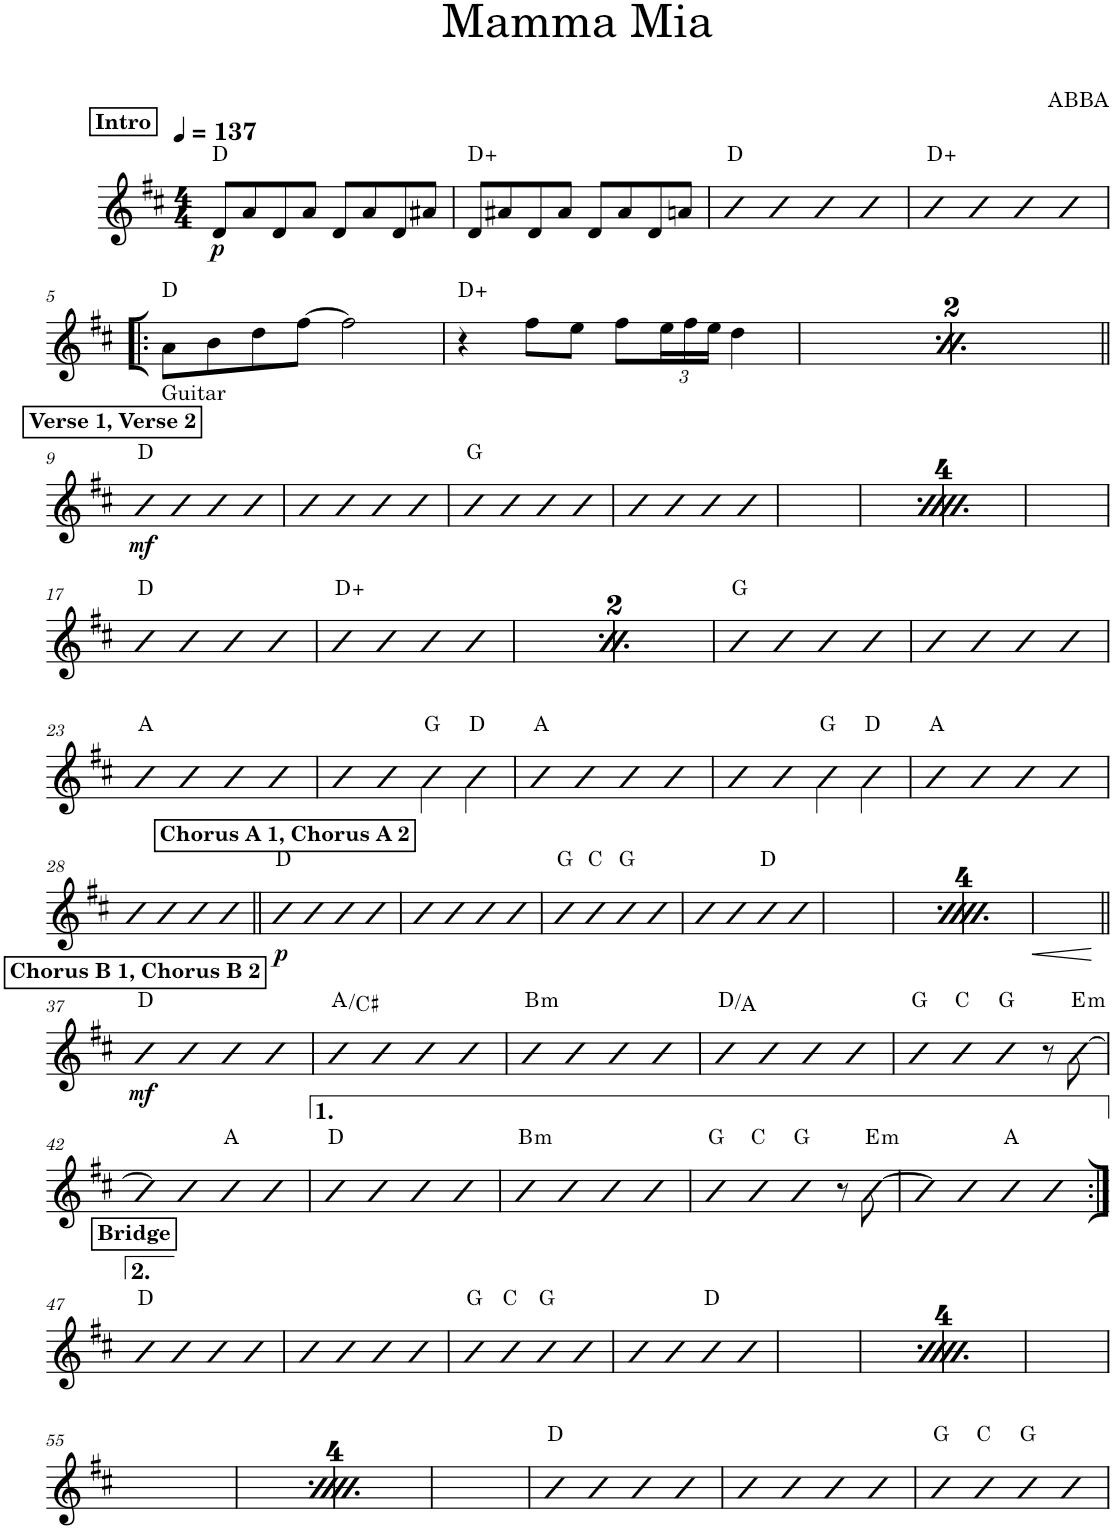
**kern	**dynam	**harte
*part1	*part1	*part1
*staff1	*staff1	*
*I"Piano	*	*
*I'Pno.	*	*
*clefG2	*	*
*k[f#c#]	*	*
*M4/4	*	*
*MM137	*	*
!!LO:REH:place=s1:a:B:cj:t=Intro
=1	=1	=1
!	!LO:DY:b	!
8d/L	p	D:maj
8a/	.	.
8d/	.	.
8a/J	.	.
8d/L	.	.
8a/	.	.
8d/	.	.
8a#X/J	.	.
=2	=2	=2
8d/L	.	D:aug
8a#X/	.	.
8d/	.	.
8a#/J	.	.
8d/L	.	.
8a#/	.	.
8d/	.	.
8an/J	.	.
=3	=3	=3
4b	.	D:maj
4b	.	.
4b	.	.
4b	.	.
=4	=4	=4
4b	.	D:aug
4b	.	.
4b	.	.
4b	.	.
!!LO:LB:g=z
=5!|:	=5!|:	=5!|:
!LO:TX:b:t=Guitar	!	!
8a\L	.	D:maj
8b\	.	.
8dd\	.	.
[8ff#\J	.	.
2ff#\]	.	.
=6	=6	=6
4r	.	D:aug
8ff#\L	.	.
8ee\J	.	.
8ff#\L	.	.
*Xbrackettup	*	*
24ee\L	.	.
24ff#\	.	.
24ee\JJ	.	.
4dd\	.	.
=7	=7	=7
!LO:TX:b:t=Guitar	!	!
8a\L	.	D:maj
8b\	.	.
8dd\	.	.
[8ff#\J	.	.
2ff#\]	.	.
=8	=8	=8
4r	.	D:aug
8ff#\L	.	.
8ee\J	.	.
8ff#\L	.	.
24ee\L	.	.
24ff#\	.	.
24ee\JJ	.	.
4dd\	.	.
!!LO:LB:g=z
!!LO:REH:place=s1:a:B:cj:t=Verse 1, Verse 2
=9||	=9||	=9||
!	!LO:DY:b	!
4b	mf	D:maj
4b	.	.
4b	.	.
4b	.	.
=10	=10	=10
4b	.	.
4b	.	.
4b	.	.
4b	.	.
=11	=11	=11
4b	.	G:maj
4b	.	.
4b	.	.
4b	.	.
=12	=12	=12
4b	.	.
4b	.	.
4b	.	.
4b	.	.
!!LO:REH:place=s1:a:B:cj:t=Verse 1, Verse 2
=13	=13	=13
!	!LO:DY:b	!
4b	mf	D:maj
4b	.	.
4b	.	.
4b	.	.
=14	=14	=14
4b	.	.
4b	.	.
4b	.	.
4b	.	.
=15	=15	=15
4b	.	G:maj
4b	.	.
4b	.	.
4b	.	.
=16	=16	=16
4b	.	.
4b	.	.
4b	.	.
4b	.	.
!!LO:LB:g=z
=17	=17	=17
4b	.	D:maj
4b	.	.
4b	.	.
4b	.	.
=18	=18	=18
4b	.	D:aug
4b	.	.
4b	.	.
4b	.	.
=19	=19	=19
4b	.	D:maj
4b	.	.
4b	.	.
4b	.	.
=20	=20	=20
4b	.	D:aug
4b	.	.
4b	.	.
4b	.	.
=21	=21	=21
4b	.	G:maj
4b	.	.
4b	.	.
4b	.	.
=22	=22	=22
4b	.	.
4b	.	.
4b	.	.
4b	.	.
!!LO:LB:g=z
=23	=23	=23
4b	.	A:maj
4b	.	.
4b	.	.
4b	.	.
=24	=24	=24
4b	.	.
4b	.	.
4b\	.	G:maj
4b\	.	D:maj
=25	=25	=25
4b	.	A:maj
4b	.	.
4b	.	.
4b	.	.
=26	=26	=26
4b	.	.
4b	.	.
4b\	.	G:maj
4b\	.	D:maj
=27	=27	=27
4b	.	A:maj
4b	.	.
4b	.	.
4b	.	.
!!LO:LB:g=z
=28	=28	=28
4b	.	.
4b	.	.
4b	.	.
4b	.	.
!!LO:REH:place=s1:a:B:cj:t=Chorus A 1, Chorus A 2
=29||	=29||	=29||
!	!LO:DY:b	!
4b	p	D:maj
4b	.	.
4b	.	.
4b	.	.
=30	=30	=30
4b	.	.
4b	.	.
4b	.	.
4b	.	.
=31	=31	=31
4b	.	G:maj
4b	.	C:maj
4b	.	G:maj
4b	.	.
=32	=32	=32
4b	.	.
4b	.	.
4b	.	D:maj
4b	.	.
!!LO:REH:place=s1:a:B:cj:t=Chorus A 1, Chorus A 2
=33	=33	=33
!	!LO:DY:b	!
4b	p	D:maj
4b	.	.
4b	.	.
4b	.	.
=34	=34	=34
4b	.	.
4b	.	.
4b	.	.
4b	.	.
=35	=35	=35
4b	.	G:maj
4b	.	C:maj
4b	.	G:maj
4b	.	.
=36	=36	=36
4b	.	.
4b	.	.
4b	.	D:maj
4b	.	.
!!LO:LB:g=z
!!LO:REH:place=s1:a:B:cj:t=Chorus B 1, Chorus B 2
=37||	=37||	=37||
!	!LO:DY:b	!
4b	mf	D:maj
4b	.	.
4b	.	.
4b	.	.
=38	=38	=38
4b	.	A:maj/3
4b	.	.
4b	.	.
4b	.	.
=39	=39	=39
!	!	!LO:H:kt=m
4b	.	B:min
4b	.	.
4b	.	.
4b	.	.
=40	=40	=40
4b	.	D:maj/5
4b	.	.
4b	.	.
4b	.	.
=41	=41	=41
4b	.	G:maj
4b	.	C:maj
4b	.	G:maj
8r	.	.
!	!	!LO:H:kt=m
[8b\	.	E:min
!!LO:LB:g=z
=42	=42	=42
4b]	.	.
4b	.	.
4b	.	A:maj
4b	.	.
=43	=43	=43
4b	.	D:maj
4b	.	.
4b	.	.
4b	.	.
=44	=44	=44
!	!	!LO:H:kt=m
4b	.	B:min
4b	.	.
4b	.	.
4b	.	.
=45	=45	=45
4b	.	G:maj
4b	.	C:maj
4b	.	G:maj
8r	.	.
!	!	!LO:H:kt=m
[8b\	.	E:min
=46	=46	=46
4b]	.	.
4b	.	.
4b	.	A:maj
4b	.	.
!!LO:LB:g=z
!!LO:REH:place=s1:a:B:cj:t=Bridge
=47:|!	=47:|!	=47:|!
4b	.	D:maj
4b	.	.
4b	.	.
4b	.	.
=48	=48	=48
4b	.	.
4b	.	.
4b	.	.
4b	.	.
=49	=49	=49
4b	.	G:maj
4b	.	C:maj
4b	.	G:maj
4b	.	.
=50	=50	=50
4b	.	.
4b	.	.
4b	.	D:maj
4b	.	.
!!LO:REH:place=s1:a:B:cj:t=Bridge
=51	=51	=51
4b	.	D:maj
4b	.	.
4b	.	.
4b	.	.
=52	=52	=52
4b	.	.
4b	.	.
4b	.	.
4b	.	.
=53	=53	=53
4b	.	G:maj
4b	.	C:maj
4b	.	G:maj
4b	.	.
=54	=54	=54
4b	.	.
4b	.	.
4b	.	D:maj
4b	.	.
!!LO:LB:g=z
!!LO:REH:place=s1:a:B:cj:t=Bridge
=55	=55	=55
4b	.	D:maj
4b	.	.
4b	.	.
4b	.	.
=56	=56	=56
4b	.	.
4b	.	.
4b	.	.
4b	.	.
=57	=57	=57
4b	.	G:maj
4b	.	C:maj
4b	.	G:maj
4b	.	.
=58	=58	=58
4b	.	.
4b	.	.
4b	.	D:maj
4b	.	.
=59	=59	=59
4b	.	D:maj
4b	.	.
4b	.	.
4b	.	.
=60	=60	=60
4b	.	.
4b	.	.
4b	.	.
4b	.	.
=61	=61	=61
4b	.	G:maj
4b	.	C:maj
4b	.	G:maj
4b	.	.
=	=	=
*-	*-	*-
